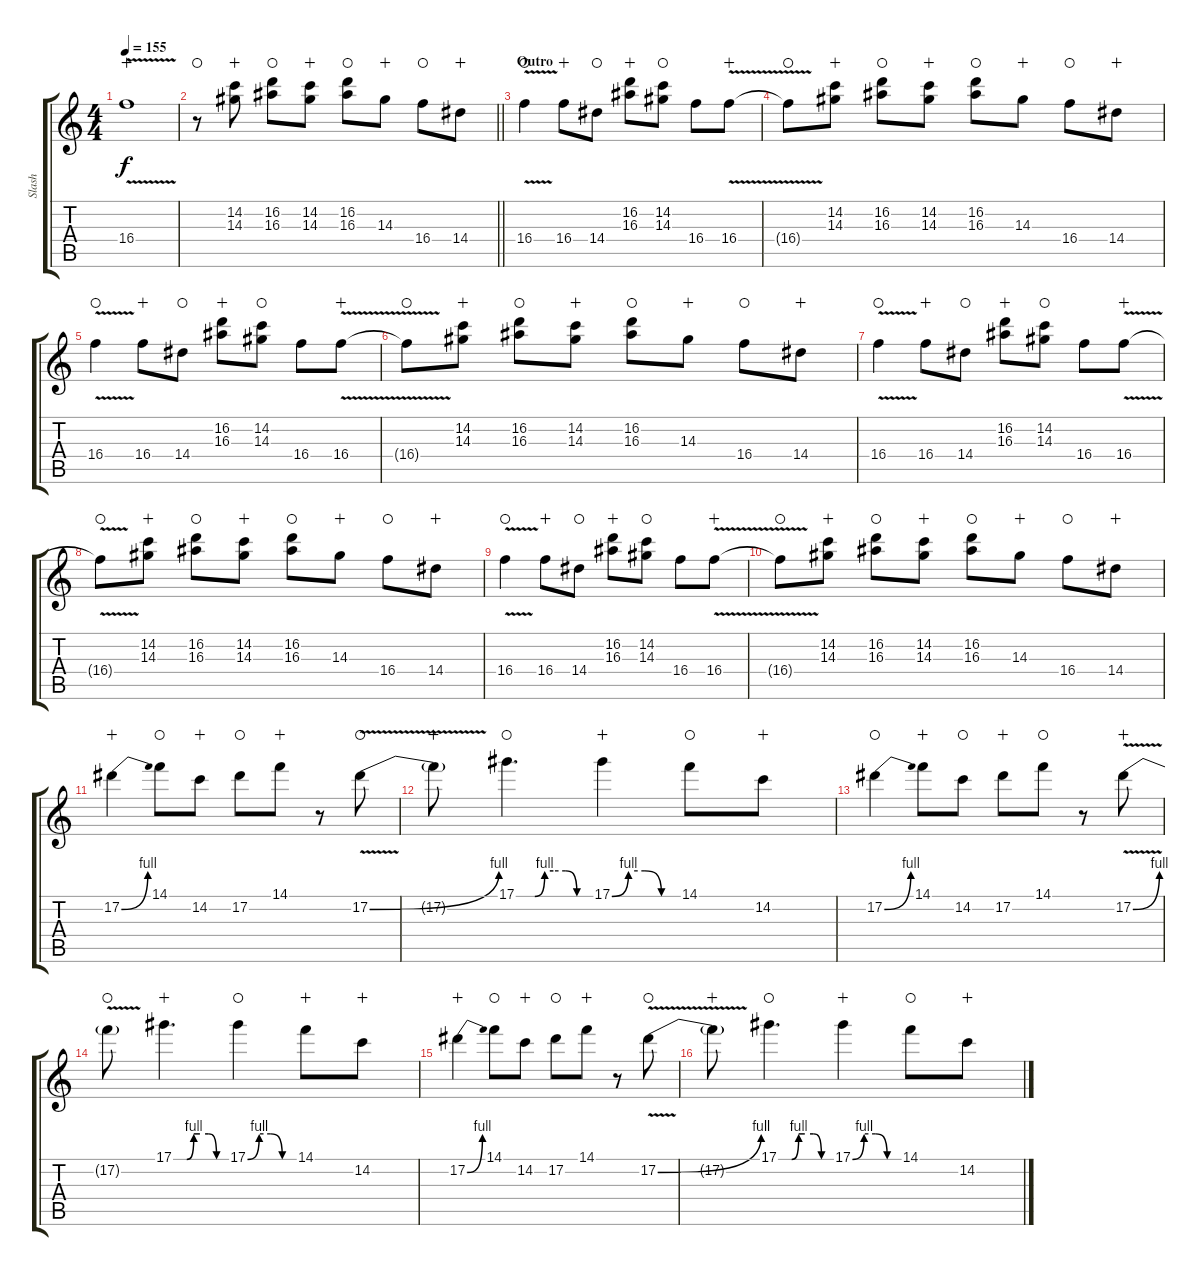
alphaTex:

\track ("Slash" "Slash") {instrument overdrivenguitar}
\staff {score tabs}
\tuning (Eb4 Bb3 Gb3 Db3 Ab2 Eb2) {hide}
\ts (4 4)
\tempo 155
\clef g2
\ks c
16.4{v}.1{dy f wahc} |
\barLineRight lightlight
r.8{waho} (14.2 14.3).8{wahc} (16.2 16.3).8{waho} (14.2 14.3).8{wahc} (16.2 16.3).8{waho} 14.3.8{wahc} 16.4.8{waho} 14.4.8{wahc} |
\section ("" "Outro")
16.4{v}.4{waho} 16.4.8{wahc} 14.4.8{waho} (16.2 16.3).8{wahc} (14.2 14.3).8{waho} 16.4.8 16.4{v}.8{wahc} |
16.4{t}.8{waho} (14.2 14.3).8{wahc} (16.2 16.3).8{waho} (14.2 14.3).8{wahc} (16.2 16.3).8{waho} 14.3.8{wahc} 16.4.8{waho} 14.4.8{wahc} |
16.4{v}.4{waho} 16.4.8{wahc} 14.4.8{waho} (16.2 16.3).8{wahc} (14.2 14.3).8{waho} 16.4.8 16.4{v}.8{wahc} |
16.4{t}.8{waho} (14.2 14.3).8{wahc} (16.2 16.3).8{waho} (14.2 14.3).8{wahc} (16.2 16.3).8{waho} 14.3.8{wahc} 16.4.8{waho} 14.4.8{wahc} |
16.4{v}.4{waho} 16.4.8{wahc} 14.4.8{waho} (16.2 16.3).8{wahc} (14.2 14.3).8{waho} 16.4.8 16.4{v}.8{wahc} |
16.4{t}.8{waho} (14.2 14.3).8{wahc} (16.2 16.3).8{waho} (14.2 14.3).8{wahc} (16.2 16.3).8{waho} 14.3.8{wahc} 16.4.8{waho} 14.4.8{wahc} |
16.4{v}.4{waho} 16.4.8{wahc} 14.4.8{waho} (16.2 16.3).8{wahc} (14.2 14.3).8{waho} 16.4.8 16.4{v}.8{wahc} |
16.4{t}.8{waho} (14.2 14.3).8{wahc} (16.2 16.3).8{waho} (14.2 14.3).8{wahc} (16.2 16.3).8{waho} 14.3.8{wahc} 16.4.8{waho} 14.4.8{wahc} |
17.2{be (bend 0 0 60 4)}.4{wahc} 14.1.8{waho} 14.2.8{wahc} 17.2.8{waho} 14.1.8{wahc} r.8 17.2{be (bend 0 0 60 4) v}.8{waho} |
17.2{t}.8{wahc} 17.1{be (custom 0 0 15 0 23 4 30 4 40 4 49 0 60 0)}.4{d waho} 17.1{be (custom 0 0 15 4 30 4 45 0 60 0)}.4{wahc} 14.1.8{waho} 14.2.8{wahc} |
17.2{be (bend 0 0 60 4)}.4{waho} 14.1.8{wahc} 14.2.8{waho} 17.2.8{wahc} 14.1.8{waho} r.8 17.2{be (bend 0 0 60 4) v}.8{wahc} |
17.2{t}.8{waho} 17.1{be (custom 0 0 15 0 23 4 30 4 40 4 49 0 60 0)}.4{d wahc} 17.1{be (custom 0 0 15 4 30 4 45 0 60 0)}.4{waho} 14.1.8{wahc} 14.2.8{wahc} |
17.2{be (bend 0 0 60 4)}.4{wahc} 14.1.8{waho} 14.2.8{wahc} 17.2.8{waho} 14.1.8{wahc} r.8 17.2{be (bend 0 0 60 4) v}.8{waho} |
17.2{t}.8{wahc} 17.1{be (custom 0 0 15 0 23 4 30 4 40 4 49 0 60 0)}.4{d waho} 17.1{be (custom 0 0 15 4 30 4 45 0 60 0)}.4{wahc} 14.1.8{waho} 14.2.8{wahc}
